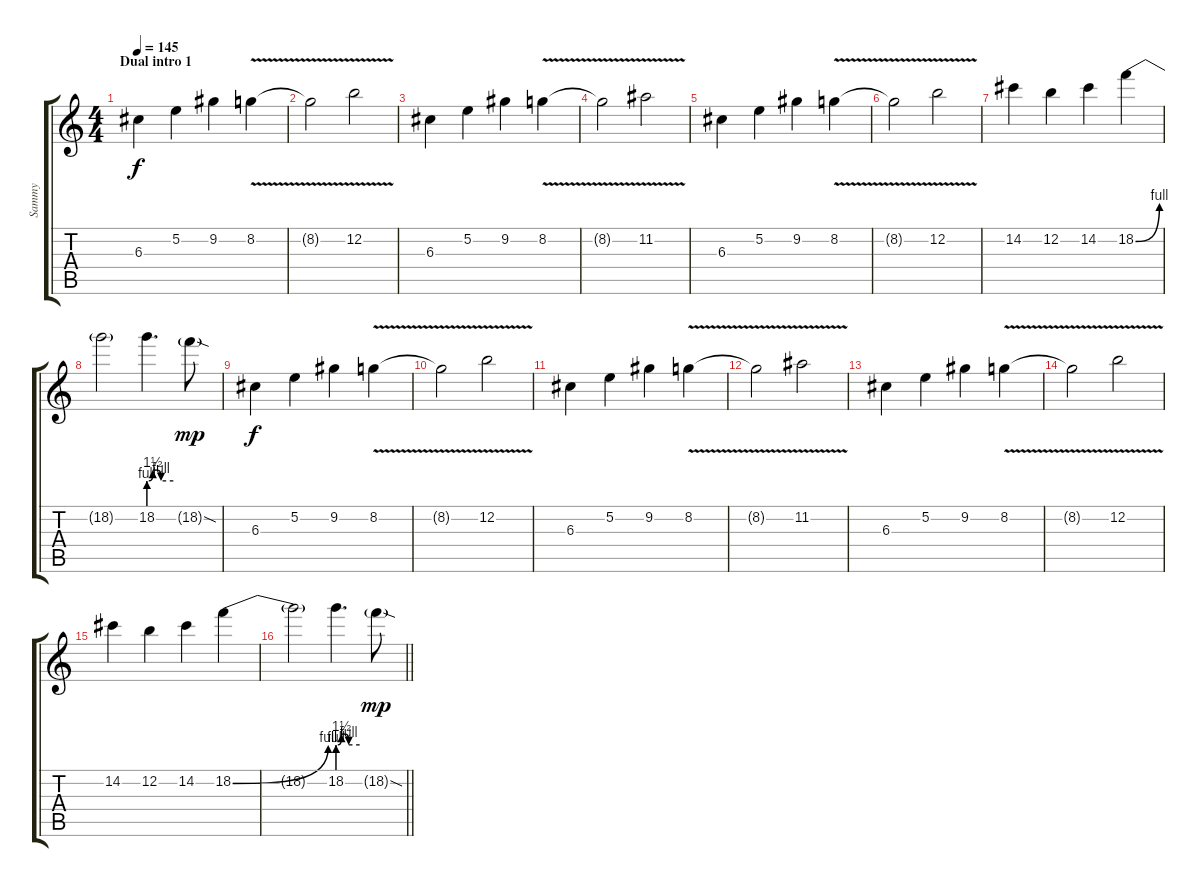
\track ("Sammy" "Sammy") {instrument distortionguitar}
\staff {score tabs}
\tuning (E4 B3 G3 D3 A2 E2) {hide}
\ts (4 4)
\section ("" "Dual intro 1")
\tempo 145
\clef g2
\ks c
6.3.4{dy f} 5.2.4 9.2.4 8.2{v}.4 |
8.2{t}.2 12.2{v}.2 |
6.3.4 5.2.4 9.2.4 8.2{v}.4 |
8.2{t}.2 11.2{v}.2 |
6.3.4 5.2.4 9.2.4 8.2{v}.4 |
8.2{t}.2 12.2{v}.2 |
14.2.4 12.2.4 14.2.4 18.2{be (bend 0 0 60 4)}.4 |
18.2{t}.2 18.2{be (custom 0 4 10 6 20 6 30 4 60 4)}.4{d} 18.2{sod g}.8{dy mp} |
6.3.4{dy f} 5.2.4 9.2.4 8.2{v}.4 |
8.2{t}.2 12.2{v}.2 |
6.3.4 5.2.4 9.2.4 8.2{v}.4 |
8.2{t}.2 11.2{v}.2 |
6.3.4 5.2.4 9.2.4 8.2{v}.4 |
8.2{t}.2 12.2{v}.2 |
14.2.4 12.2.4 14.2.4 18.2{be (bend 0 0 60 4)}.4 |
\barLineRight lightlight
18.2{t}.2 18.2{be (custom 0 4 10 6 20 6 30 4 60 4)}.4{d} 18.2{sod g}.8{dy mp}
